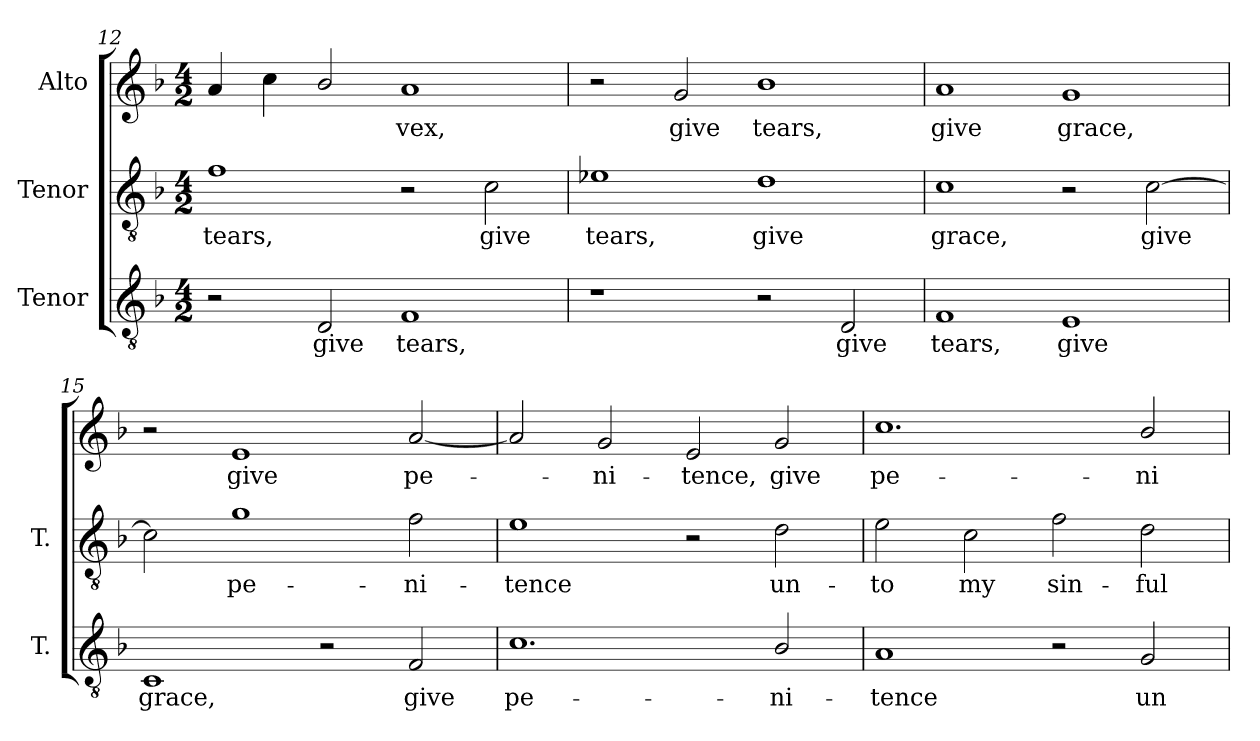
**kern	**text	**kern	**text	**kern	**text
*part3	*part3	*part2	*part2	*part1	*part1
*staff3	*staff3	*staff2	*staff2	*staff1	*staff1
*I"Tenor	*	*I"Tenor	*	*I"Alto	*
*I'T.	*	*I'T.	*	*	*
*clefGv2	*	*clefGv2	*	*clefG2	*
*ITrd7c12	*	*ITrd7c12	*	*	*
*k[b-]	*	*k[b-]	*	*k[b-]	*
*F:	*	*F:	*	*F:	*
*M4/2	*	*M4/2	*	*M4/2	*
=12	=12	=12	=12	=12	=12
!	!	!	!LO:LY:b:color=#000000	!	!
2r	.	1Fi	tears,	4ai/	.
.	.	.	.	4cci\	.
!	!LO:LY:b:color=#000000	!	!	!	!
2DDi/	give	.	.	2b-i/	.
!	!LO:LY:b:color=#000000	!	!	!	!
!	!	!	!	!	!LO:LY:b:color=#000000
1FFi	tears,	2r	.	1ai	vex,
!	!	!	!LO:LY:b:color=#000000	!	!
.	.	2Ci\	give	.	.
=13	=13	=13	=13	=13	=13
!	!	!	!LO:LY:b:color=#000000	!	!
1r	.	1E-Xi	tears,	2r	.
!	!	!	!	!	!LO:LY:b:color=#000000
.	.	.	.	2gi/	give
!	!	!	!LO:LY:b:color=#000000	!	!
!	!	!	!	!	!LO:LY:b:color=#000000
2r	.	1Di	give	1b-i	tears,
!	!LO:LY:b:color=#000000	!	!	!	!
2DDi/	give	.	.	.	.
=14	=14	=14	=14	=14	=14
!	!LO:LY:b:color=#000000	!	!	!	!
!	!	!	!LO:LY:b:color=#000000	!	!
!	!	!	!	!	!LO:LY:b:color=#000000
1FFi	tears,	1Ci	grace,	1ai	give
!	!LO:LY:b:color=#000000	!	!	!	!
!	!	!	!	!	!LO:LY:b:color=#000000
1EEi	give	2r	.	1gi	grace,
!	!	!	!LO:LY:b:color=#000000	!	!
.	.	[2Ci\	give	.	.
!!LO:LB:g=z
=15	=15	=15	=15	=15	=15
!	!LO:LY:b:color=#000000	!	!	!	!
1CCi	grace,	2Ci\]	.	2r	.
!	!	!	!LO:LY:b:color=#000000	!	!
!	!	!	!	!	!LO:LY:b:color=#000000
.	.	1Gi	pe-	1ei	give
2r	.	.	.	.	.
!	!LO:LY:b:color=#000000	!	!	!	!
!	!	!	!LO:LY:b:color=#000000	!	!
!	!	!	!	!	!LO:LY:b:color=#000000
2FFi/	give	2Fi\	-ni-	[2ai/	pe-
=16	=16	=16	=16	=16	=16
!	!LO:LY:b:color=#000000	!	!	!	!
!	!	!	!LO:LY:b:color=#000000	!	!
1.Ci	pe-	1Ei	-tence	2ai/]	.
!	!	!	!	!	!LO:LY:b:color=#000000
.	.	.	.	2gi/	-ni-
!	!	!	!	!	!LO:LY:b:color=#000000
.	.	2r	.	2ei/	-tence,
!	!LO:LY:b:color=#000000	!	!	!	!
!	!	!	!LO:LY:b:color=#000000	!	!
!	!	!	!	!	!LO:LY:b:color=#000000
2BB-i/	-ni-	2Di\	un-	2gi/	give
=17	=17	=17	=17	=17	=17
!	!LO:LY:b:color=#000000	!	!	!	!
!	!	!	!LO:LY:b:color=#000000	!	!
!	!	!	!	!	!LO:LY:b:color=#000000
1AAi	-tence	2Ei\	-to	1.cci	pe-
!	!	!	!LO:LY:b:color=#000000	!	!
.	.	2Ci\	my	.	.
!	!	!	!LO:LY:b:color=#000000	!	!
2r	.	2Fi\	sin-	.	.
!	!LO:LY:b:color=#000000	!	!	!	!
!	!	!	!LO:LY:b:color=#000000	!	!
!	!	!	!	!	!LO:LY:b:color=#000000
2GGi/	un-	2Di\	-ful	2b-i/	-ni-
=	=	=	=	=	=
*-	*-	*-	*-	*-	*-
